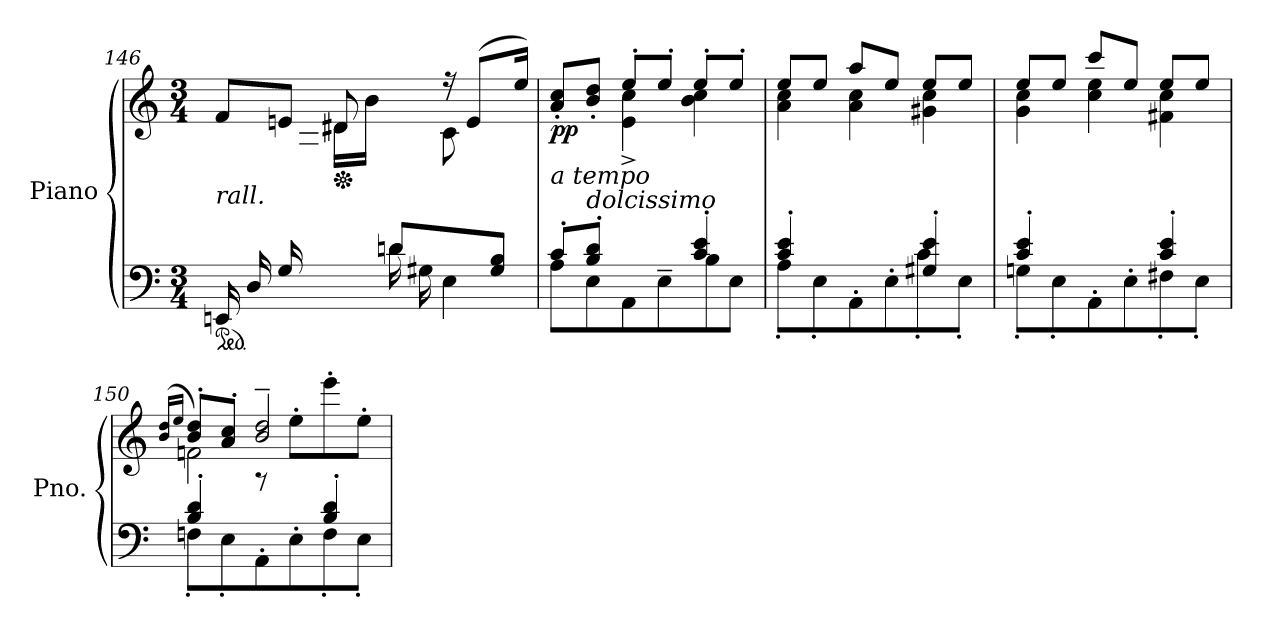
**kern	**kern	**dynam
*part1	*part1	*part1
*staff2	*staff1	*staff1/2
*I"Piano	*	*
*I'Pno.	*	*
*clefF4	*clefG2	*
*k[]	*k[]	*
*M3/4	*M3/4	*
*ped	*	*
=146	=146	=146
*^	*^	*
*	*	*	*^	*
!	!	!LO:TX:b:i:t=rall.	!	!	!
16EEn/LL	4.ryy	8f/L	8.ryy	2ryy	.
16D/	.	.	.	.	.
16G/	.	8en/J	.	.	.
8.ryy	.	.	16G#X\JJ	.	.
*	*	*Xped	*	*	*
.	.	8d#X/	16d#X\LL	.	.
.	.	.	16b\JJ	.	.
16dn\LL	8d/L	8ryy	4.ryy	.	.
16G#X\JJ	.	.	.	.	.
4E\	8ryy	16r	.	8c\	.
.	.	(>8e/L	.	.	.
.	8G#/ 8B/J	.	.	8ryy	.
.	.	16ee/Jk)	.	.	.
*	*	*	*v	*v	*
=147	=147	=147	=147	=147
!	!	!LO:TX:b:i:t=a tempo	!	!
!	!	!	!	!LO:DY:b
8c'/L	8A\L	8a/' 8cc/'L	4ryy	pp
!	!	!LO:TX:b:i:t=dolcissimo	!	!
8B/' 8d/'J	8E\	8b/' 8dd/'J	.	.
4ryy	8AA\	8ee'/L	4e\^ 4cc\^	.
.	8E~\	8ee'/J	.	.
4c/' 4e/'	8B\	8ee'/L	4b\ 4cc\	.
.	8E\J	8ee'/J	.	.
!!LO:LB:g=z	!!
=148	=148	=148	=148	=148
4c/' 4e/'	8A'\L	8ee/L	4a\ 4cc\	.
.	8E'\	8ee/J	.	.
4ryy	8AA'\	8aa/L	4a\ 4cc\	.
.	8E'\	8ee/J	.	.
4G#X/' 4e/'	8c'\	8ee/L	4g#X\ 4cc\	.
.	8E'\J	8ee/J	.	.
=149	=149	=149	=149	=149
4c/' 4e/'	8Gn'\L	8ee/L	4g\ 4cc\	.
.	8E'\	8ee/J	.	.
4ryy	8AA'\	8ccc/L	4cc\ 4ee\	.
.	8E'\	8ee/J	.	.
4c/' 4e/'	8F#X'\	8ee/L	4f#X\ 4cc\	.
.	8E'\J	8ee/J	.	.
=150	=150	=150	=150	=150
*	*	*	*^	*
.	.	.	.	(>16qb/ 16qdd/LL	.
.	.	.	.	16qee/JJ	.
4B/' 4d/'	8Fn'\L	4rddyy	2fn\	8b/' 8dd/'L)	.
.	8E'\	.	.	8a/' 8cc/'J	.
4ryy	8AA'\	8rA	.	2b/~ 2dd/~	.
.	8E'\	8ee'\L	.	.	.
4B/' 4d/'	8F'\	8eee'\	4ryy	.	.
.	8E'\J	8ee'\J	.	.	.
*v	*v	*	*	*	*
*	*v	*v	*v	*
=	=	=
*-	*-	*-
